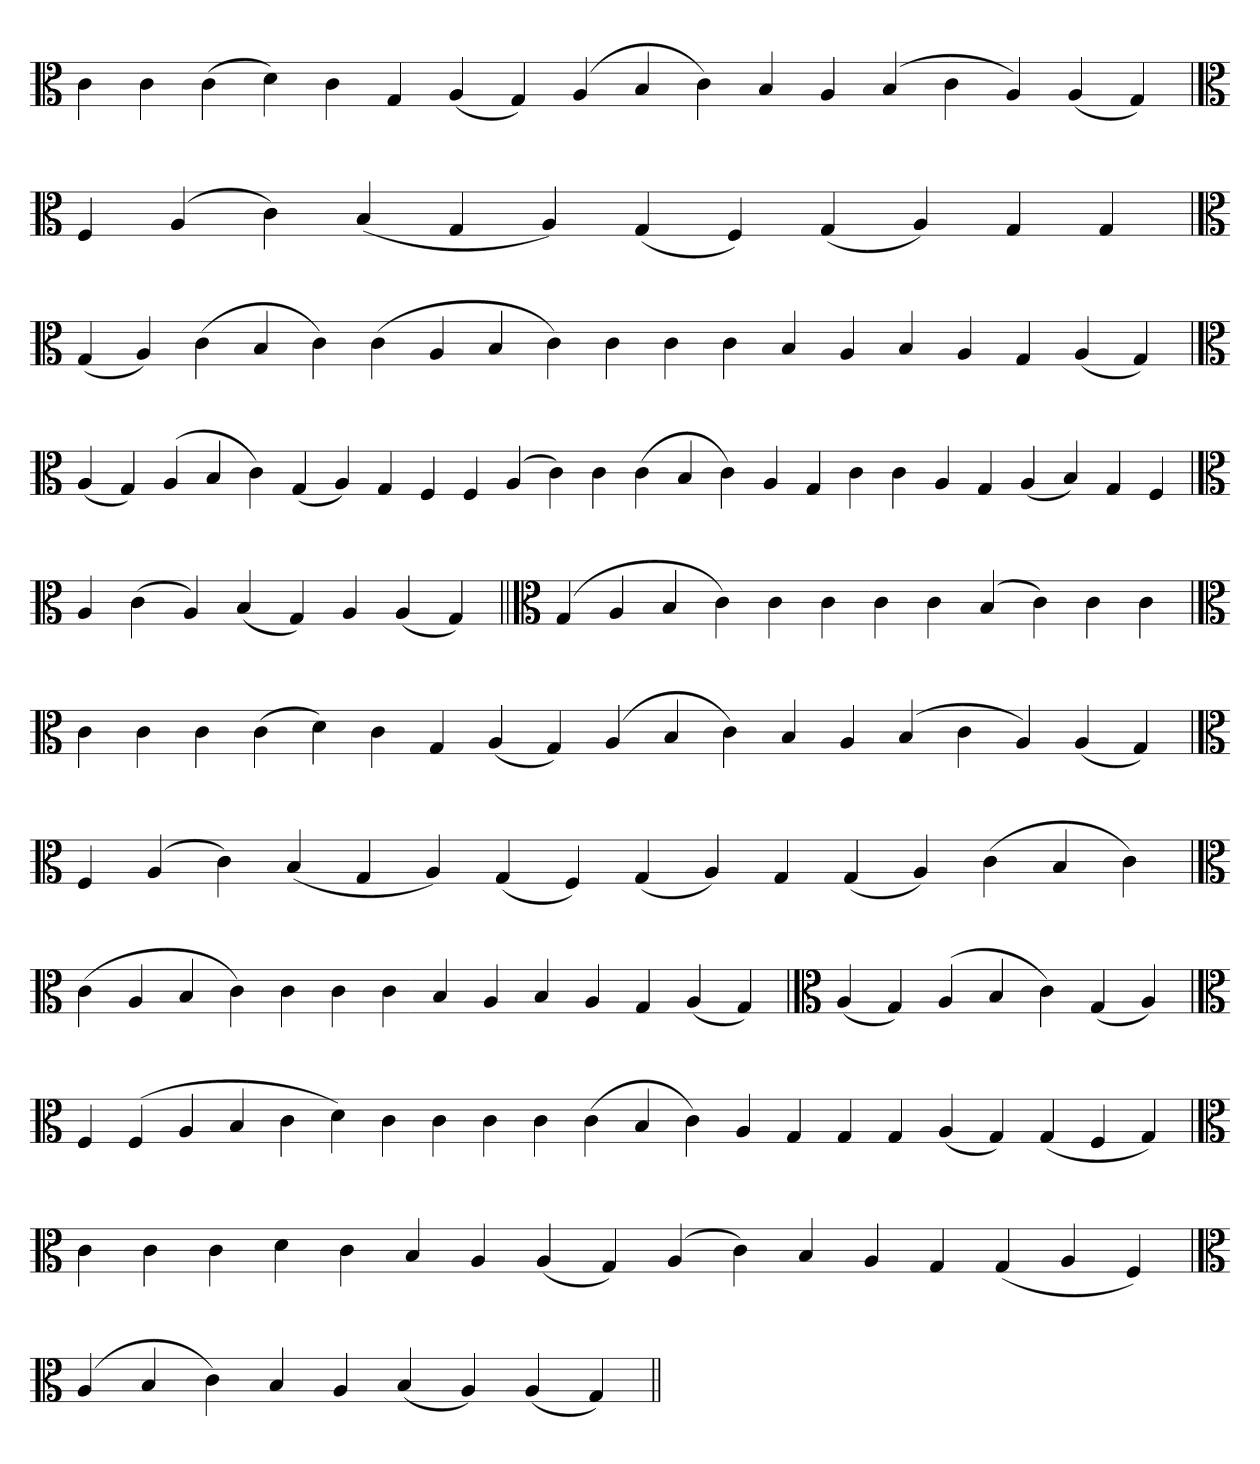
**kern
*part1
*staff1
*clefC3
=
4c
4c
(4c
4d)
4c
4G
(4A
4G)
(4A
4B
4c)
4B
4A
(4B
4c
4A)
(4A
4G)
=
*clefC3
4F
(4A
4c)
(4B
4G
4A)
(4G
4F)
(4G
4A)
4G
4G
=
*clefC3
(4G
4A)
(4c
4B
4c)
(4c
4A
4B
4c)
4c
4c
4c
4B
4A
4B
4A
4G
(4A
4G)
='
*clefC3
(4A
4G)
(4A
4B
4c)
(4G
4A)
4G
4F
4F
(4A
4c)
4c
(4c
4B
4c)
4A
4G
4c
4c
4A
4G
(4A
4B)
4G
4F
=`
*clefC3
4A
(4c
4A)
(4B
4G)
4A
(4A
4G)
=||
*clefC3
(4G
4A
4B
4c)
4c
4c
4c
4c
(4B
4c)
4c
4c
=`
*clefC3
4c
4c
4c
(4c
4d)
4c
4G
(4A
4G)
(4A
4B
4c)
4B
4A
(4B
4c
4A)
(4A
4G)
=
*clefC3
4F
(4A
4c)
(4B
4G
4A)
(4G
4F)
(4G
4A)
4G
(4G
4A)
(4c
4B
4c)
=
*clefC3
(4c
4A
4B
4c)
4c
4c
4c
4B
4A
4B
4A
4G
(4A
4G)
='
*clefC3
(4A
4G)
(4A
4B
4c)
(4G
4A)
=`
*clefC3
4F
(4F
4A
4B
4c
4d)
4c
4c
4c
4c
(4c
4B
4c)
4A
4G
4G
4G
(4A
4G)
(4G
4F
4G)
=`
*clefC3
4c
4c
4c
4d
4c
4B
4A
(4A
4G)
(4A
4c)
4B
4A
4G
(4G
4A
4F)
=`
*clefC3
(4A
4B
4c)
4B
4A
(4B
4A)
(4A
4G)
=||
*-
